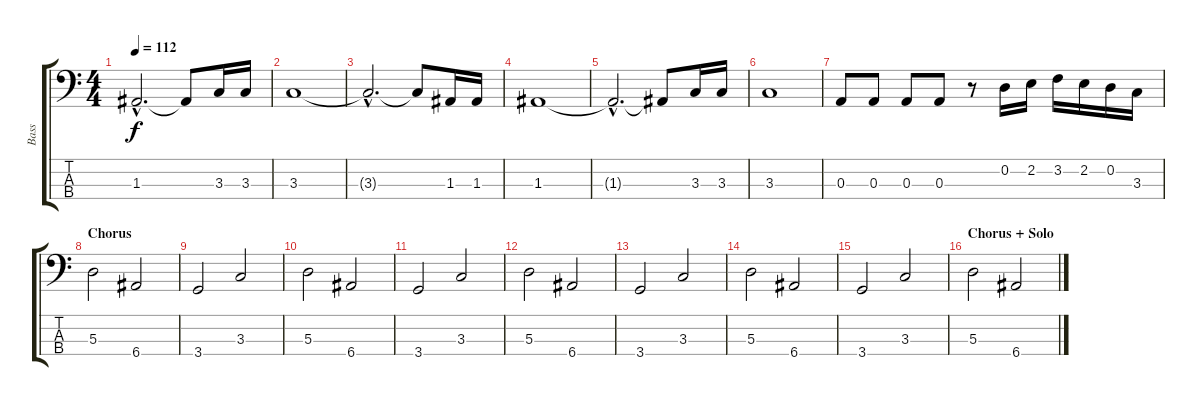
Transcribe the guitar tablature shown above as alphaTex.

\track ("Bass" "Bass") {instrument slapbass2}
\staff {score tabs}
\tuning (G2 D2 A1 E1) {hide}
\ts (4 4)
\tempo 112
\clef f4
\ks c
1.3{hac t}.2{d dy f} 1.3{t}.8 3.3.16 3.3.16 |
3.3.1 |
3.3{hac t}.2{d} 3.3{t}.8 1.3.16 1.3.16 |
1.3.1 |
1.3{hac t}.2{d} 1.3{t}.8 3.3.16 3.3.16 |
3.3.1 |
0.3.8 0.3.8 0.3.8 0.3.8 r.8 0.2.16 2.2.16 3.2.16 2.2.16 0.2.16 3.3.16 |
\section ("" "Chorus")
5.3.2{balance 2} 6.4.2 |
3.4.2 3.3.2 |
5.3.2 6.4.2 |
3.4.2 3.3.2 |
5.3.2 6.4.2 |
3.4.2 3.3.2 |
5.3.2 6.4.2 |
3.4.2 3.3.2 |
\section ("" "Chorus + Solo")
5.3.2 6.4.2
